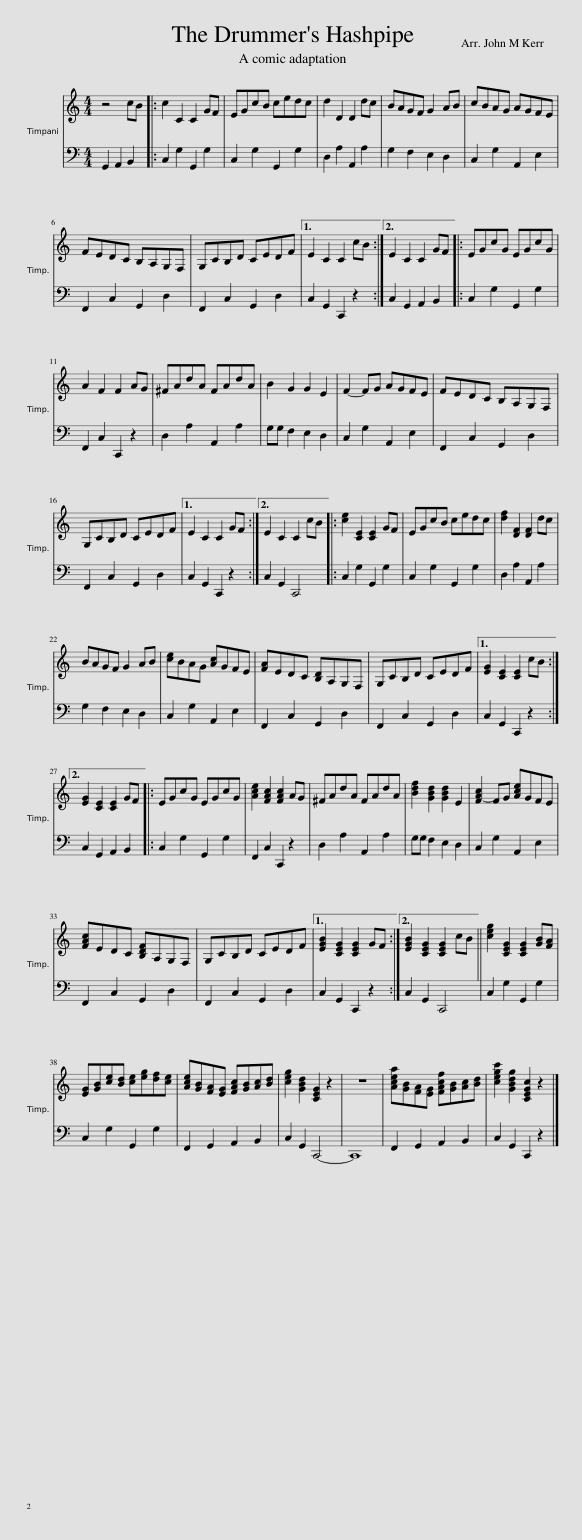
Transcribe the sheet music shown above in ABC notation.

X:1
%%score { 1 | 2 }
L:1/8
M:4/4
I:linebreak $
K:C
V:1 treble
V:2 bass
V:1
 z4 cB |: c2 C2 C2 GF | EGcB cedc | d2 D2 D2 dc | BAGF G2 AB | %5
 cBAG AGFE |$ FEDC B,A,G,F, | G,CB,D CEDF |1 E2 C2 C2 cB :|2 E2 C2 C2 GF |: %10
 EGcG EGcG |$ A2 F2 F2 AG | ^FAdA FAdA | B2 G2 G2 E2 | F2- FG AGFE | %15
 FEDC B,A,G,F, |$ G,CB,D CEDF |1 E2 C2 C2 GF :|2 E2 C2 C2 cB |: [ce]2 [CE]2 [CE]2 GF | %20
 EGcB cedc | [df]2 [DF]2 [DF]2 dc |$ BAGF G2 AB | [ce]BAG [Ac]GFE | [FA]EDC [B,D]A,G,F, | %25
 G,CB,D CEDF |1 [EG]2 [CE]2 [CE]2 cB :|2$ [EG]2 [CE]2 [CE]2 GF |: EGcG EGcG | [Ace]2 [FAc]2 [FAc]2 AG | %30
 ^FAdA FAdA | [Bdf]2 [GBd]2 [GBd]2 E2 | [F-Ac]2 FG [Ace]GFE |$ [FAc]EDC [B,DF]A,G,F, | G,CB,D CEDF |1 %35
 [EGB]2 [CEG]2 [CEG]2 GF :|2 [EGB]2 [CEG]2 [CEG]2 cB!D.S.! || [ceg]2 [CEG]2 [CEG]2 [GB][FA] |$ [EG][GB][ce][Bd] [ce][eg][df][ce] | [Ace][GB][FA][EG] [FAc][GB][Ac][Bd] | %40
 [ceg]2 [GBd]2 [CEG]2 z2 | z8 | [Acea][GB][FA][EG] [FAcf][GB][Ac][Bd] | [cegc']2 [GBdg]2 [CEGc]2 z2 |] %44
V:2
 G,,2 A,,2 B,,2 |: C,2 G,2 G,,2 G,2 | C,2 G,2 G,,2 G,2 | D,2 A,2 A,,2 A,2 | G,2 F,2 E,2 D,2 | %5
 C,2 G,2 A,,2 E,2 |$ F,,2 C,2 G,,2 D,2 | F,,2 C,2 G,,2 D,2 |1 C,2 G,,2 C,,2 z2 :|2 C,2 G,,2 A,,2 B,,2 |: %10
 C,2 G,2 G,,2 G,2 |$ F,,2 C,2 C,,2 z2 | D,2 A,2 A,,2 A,2 | G,G, F,2 E,2 D,2 | C,2 G,2 A,,2 E,2 | %15
 F,,2 C,2 G,,2 D,2 |$ F,,2 C,2 G,,2 D,2 |1 C,2 G,,2 C,,2 z2 :|2 C,2 G,,2 C,,4 |: C,2 G,2 G,,2 G,2 | %20
 C,2 G,2 G,,2 G,2 | D,2 A,2 A,,2 A,2 |$ G,2 F,2 E,2 D,2 | C,2 G,2 A,,2 E,2 | F,,2 C,2 G,,2 D,2 | %25
 F,,2 C,2 G,,2 D,2 |1 C,2 G,,2 C,,2 z2 :|2$ C,2 G,,2 A,,2 B,,2 |: C,2 G,2 G,,2 G,2 | F,,2 C,2 C,,2 z2 | %30
 D,2 A,2 A,,2 A,2 | G,G, F,2 E,2 D,2 | C,2 G,2 A,,2 E,2 |$ F,,2 C,2 G,,2 D,2 | F,,2 C,2 G,,2 D,2 |1 %35
 C,2 G,,2 C,,2 z2 :|2 C,2 G,,2 C,,4 || C,2 G,2 G,,2 G,2 |$ C,2 G,2 G,,2 G,2 | F,,2 G,,2 A,,2 B,,2 | %40
 C,2 G,,2 C,,4- | C,,8 | F,,2 G,,2 A,,2 B,,2 | C,2 G,,2 C,,2 z2 |] %44
